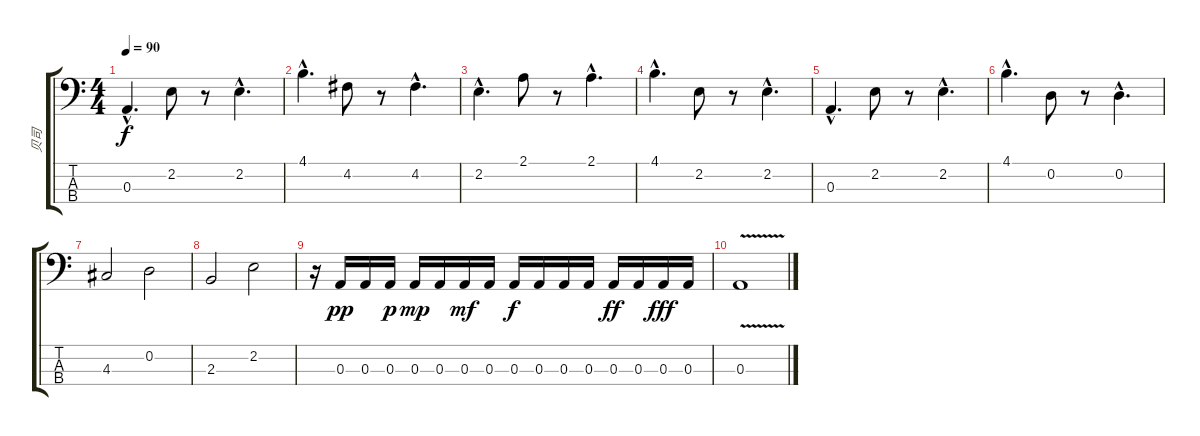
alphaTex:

\track ("贝司" "贝司") {instrument electricbassfinger}
\staff {score tabs}
\tuning (G2 D2 A1 E1) {hide}
\ts (4 4)
\tempo 90
\clef f4
\ks c
0.3{hac}.4{d dy f} 2.2.8 r.8 2.2{hac}.4{d} |
4.1{hac}.4{d} 4.2.8 r.8 4.2{hac}.4{d} |
2.2{hac}.4{d} 2.1.8 r.8 2.1{hac}.4{d} |
4.1{hac}.4{d} 2.2.8 r.8 2.2{hac}.4{d} |
0.3{hac}.4{d} 2.2.8 r.8 2.2{hac}.4{d} |
4.1{hac}.4{d} 0.2.8 r.8 0.2{hac}.4{d} |
4.3.2 0.2.2 |
2.3.2 2.2.2 |
r.16 0.3.16{dy pp} 0.3.16 0.3.16{dy p} 0.3.16{dy mp} 0.3.16 0.3.16{dy mf} 0.3.16 0.3.16{dy f} 0.3.16 0.3.16 0.3.16 0.3.16{dy ff} 0.3.16 0.3.16{dy fff} 0.3.16 |
0.3{v}.1
